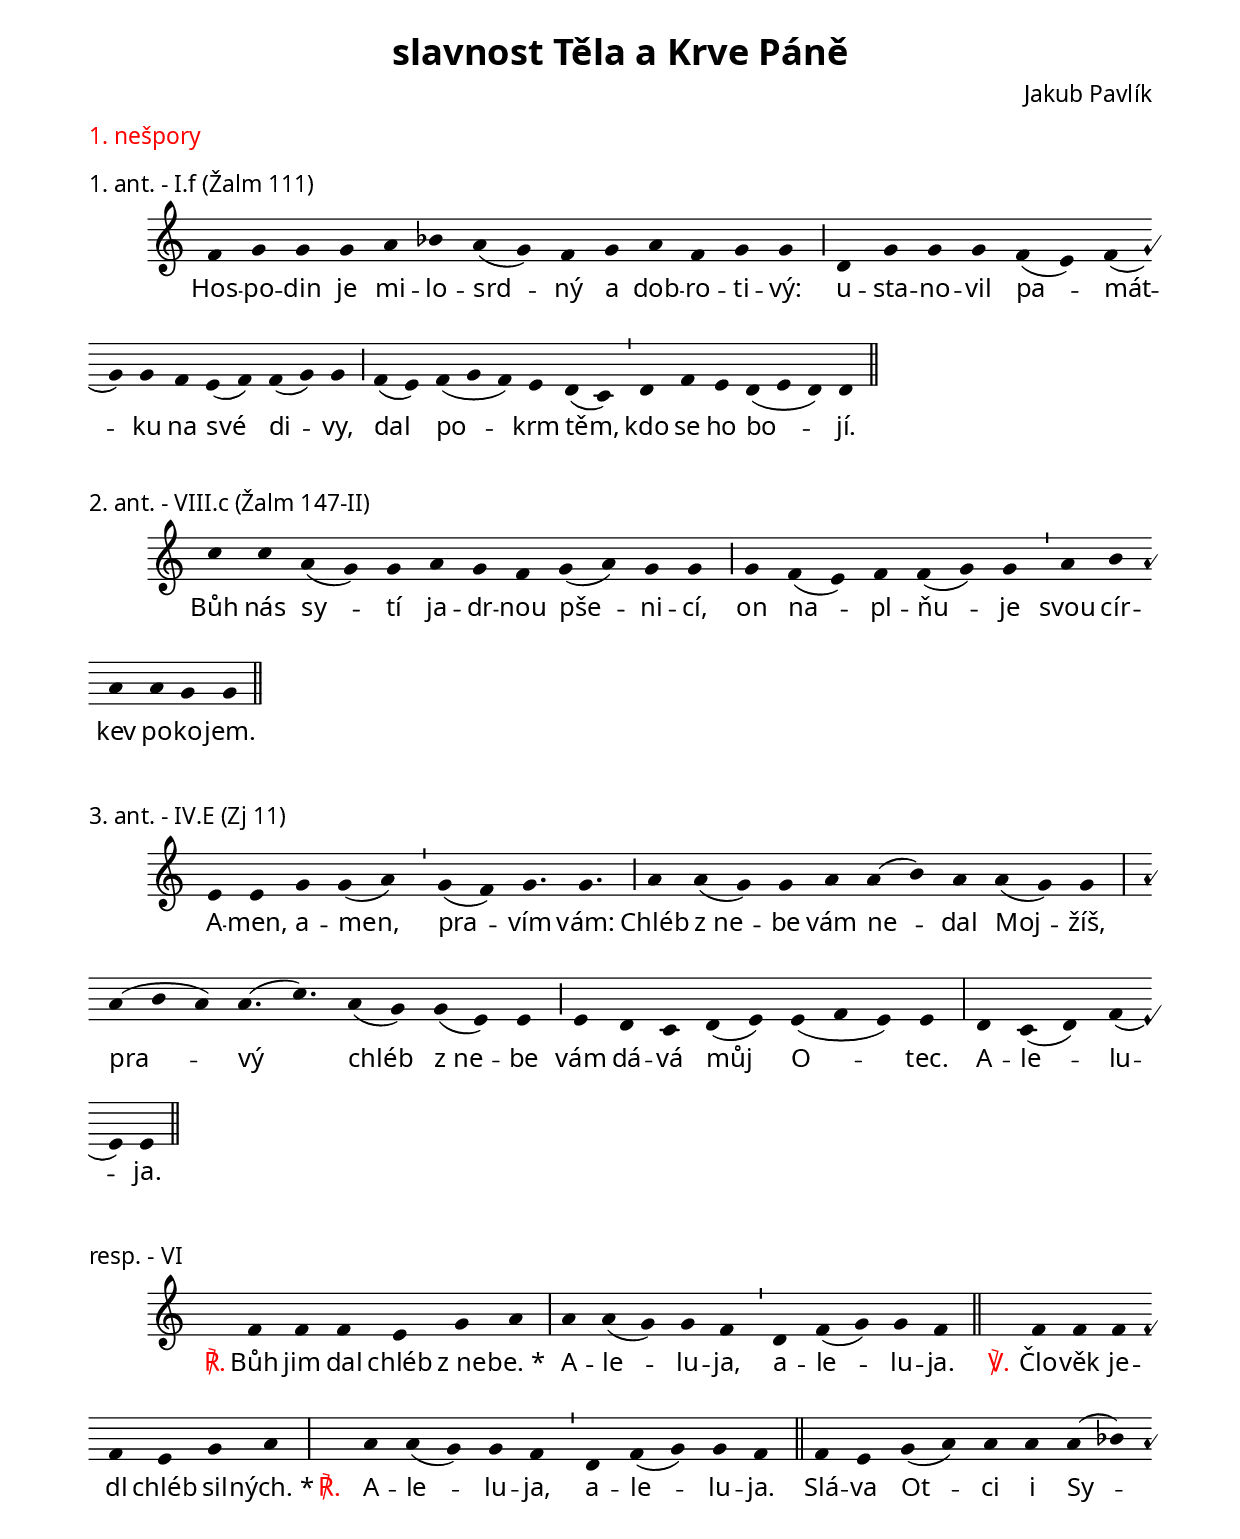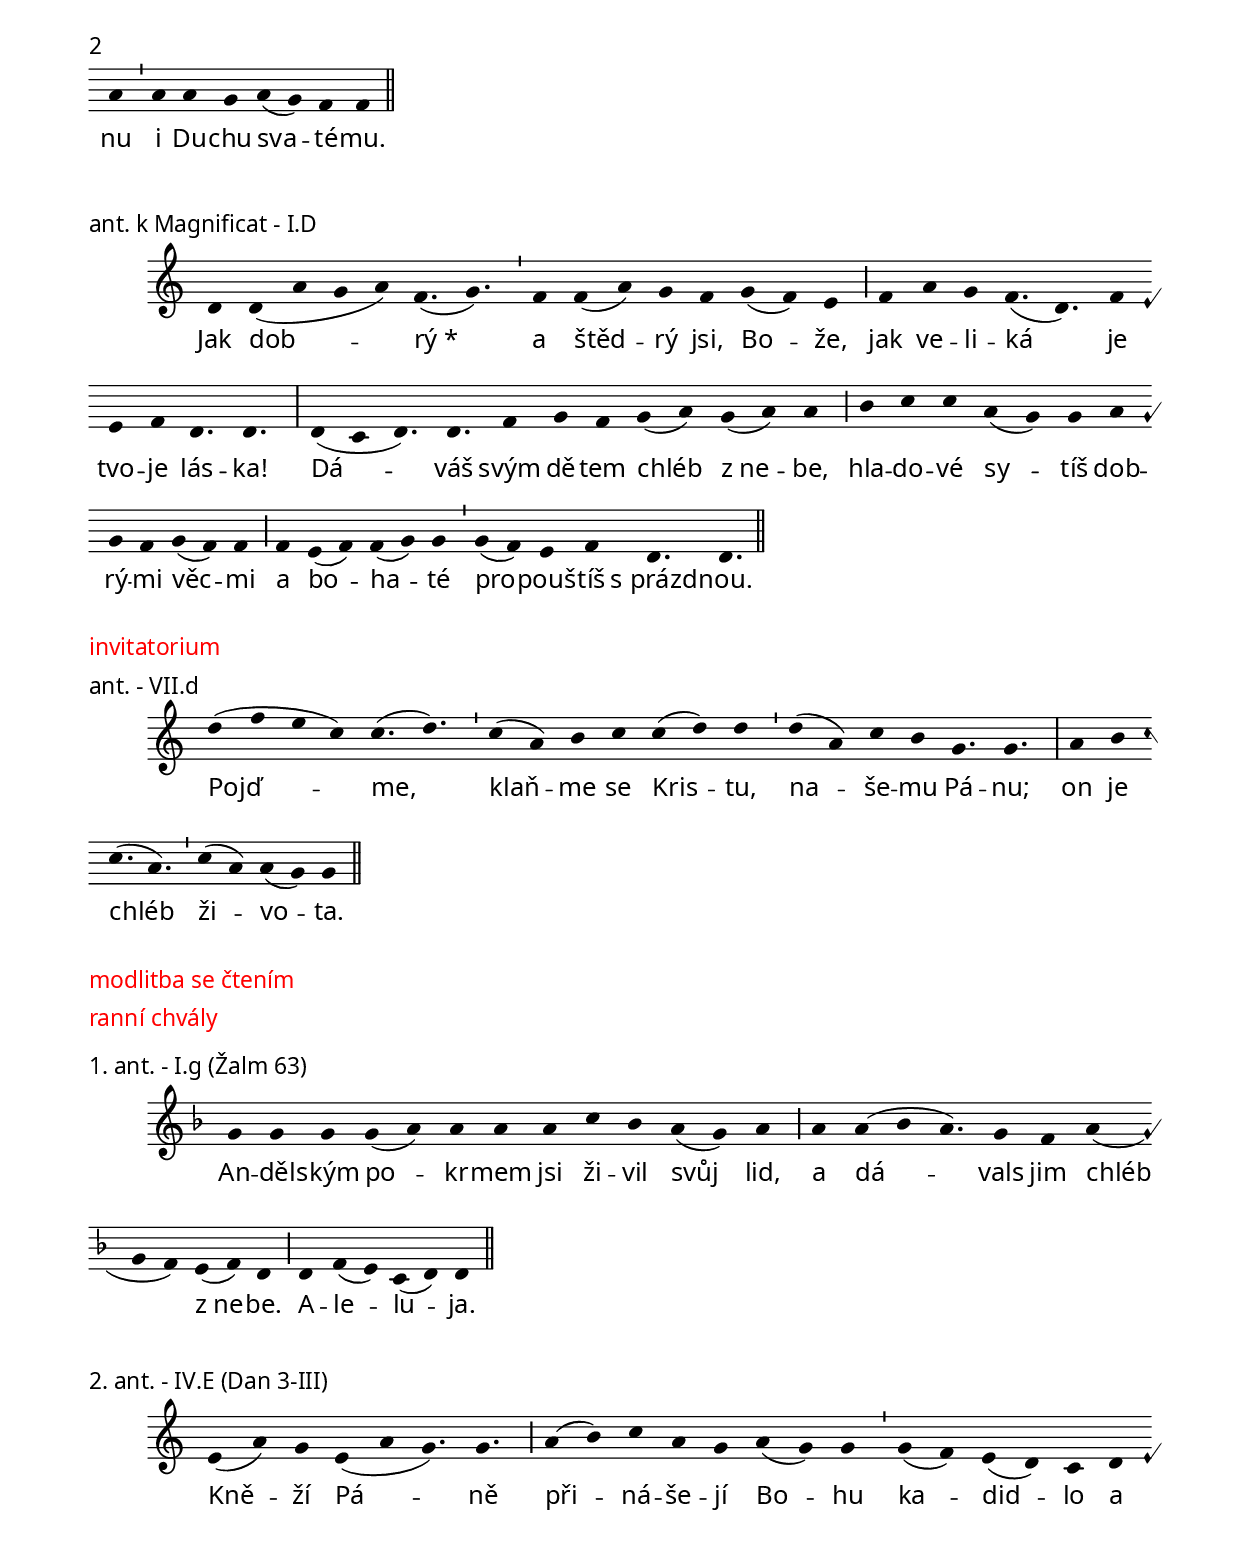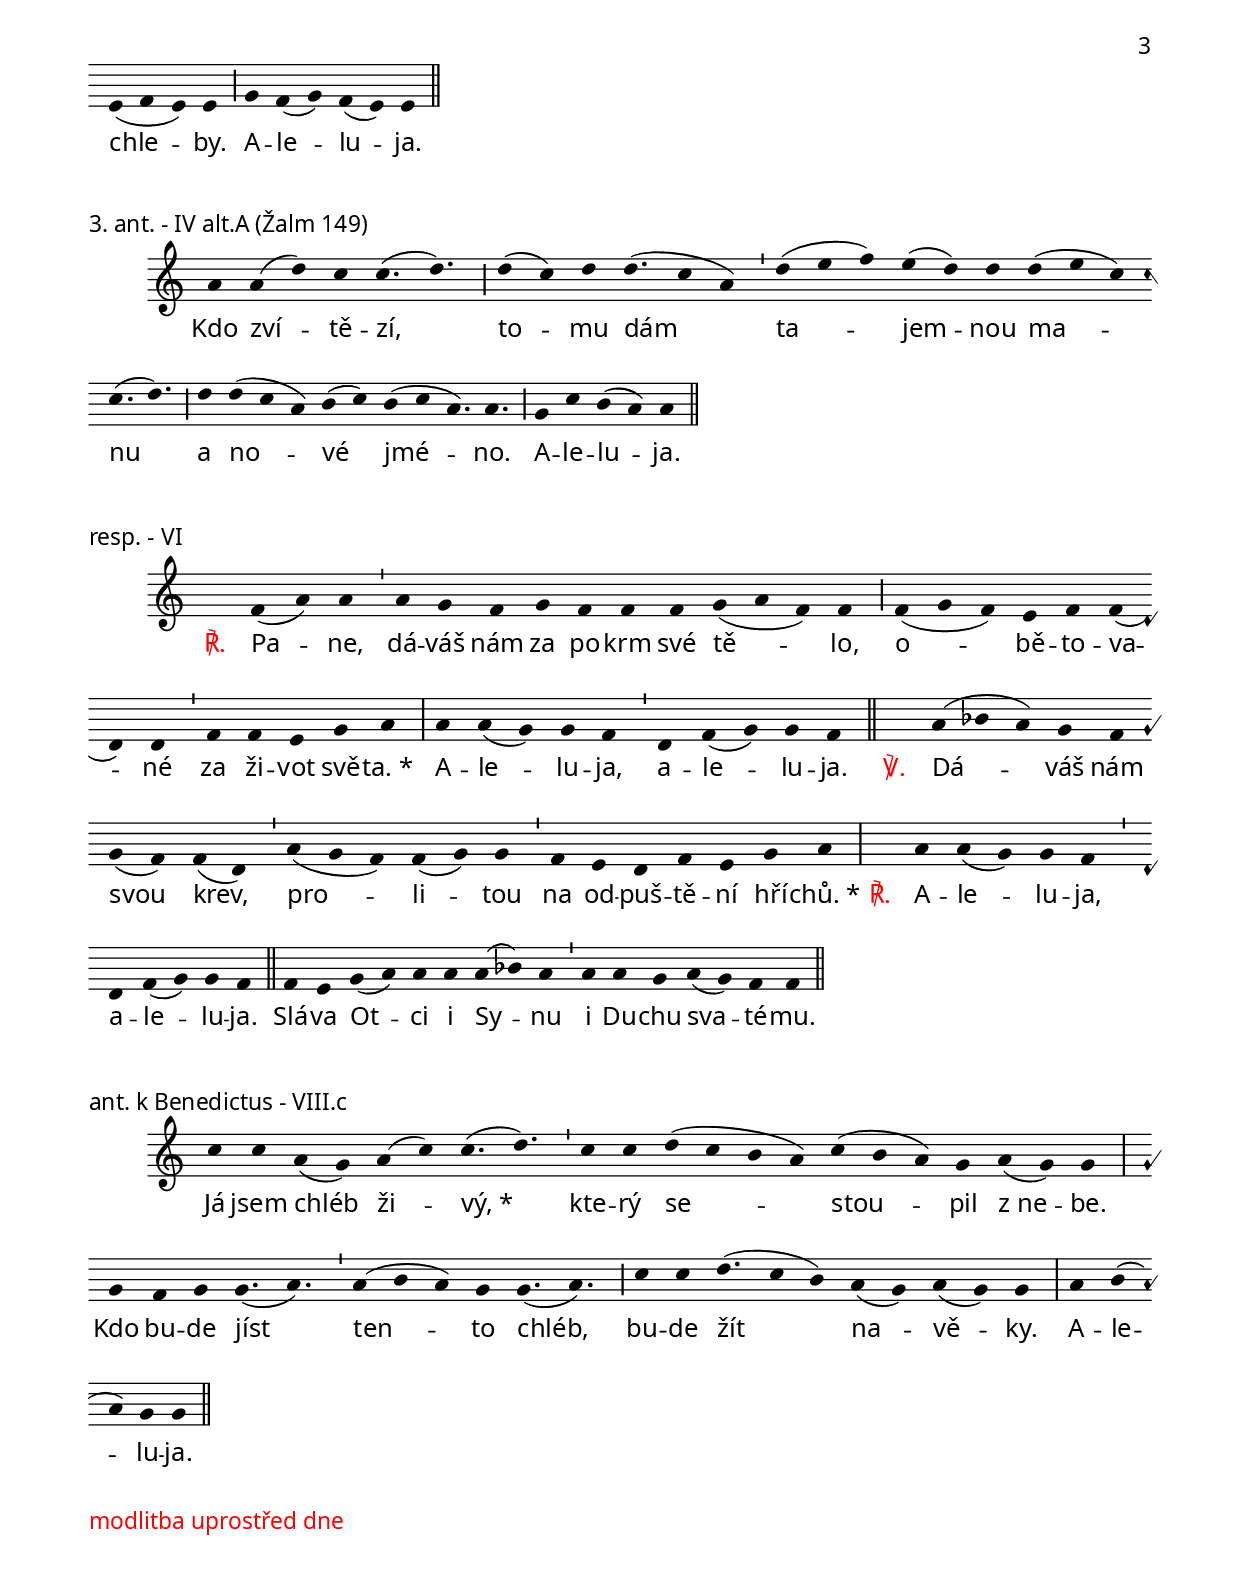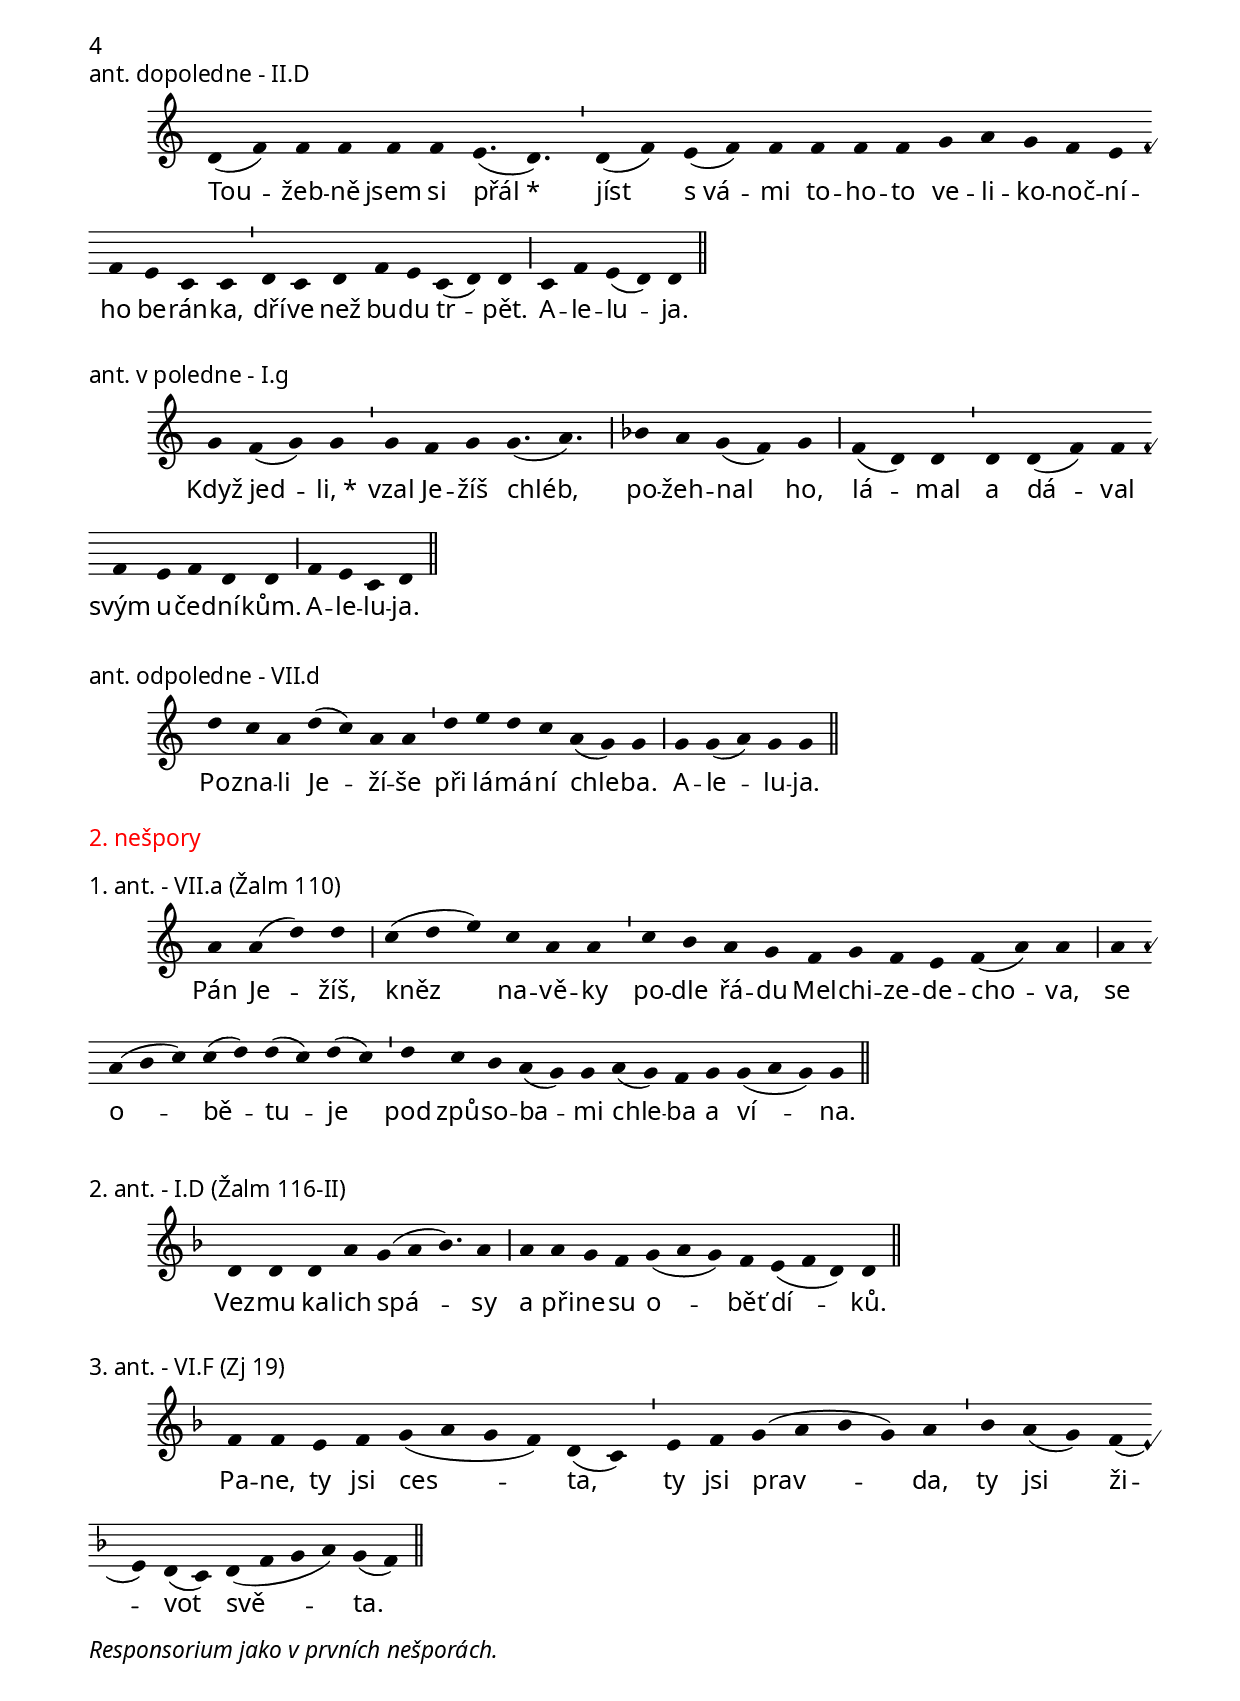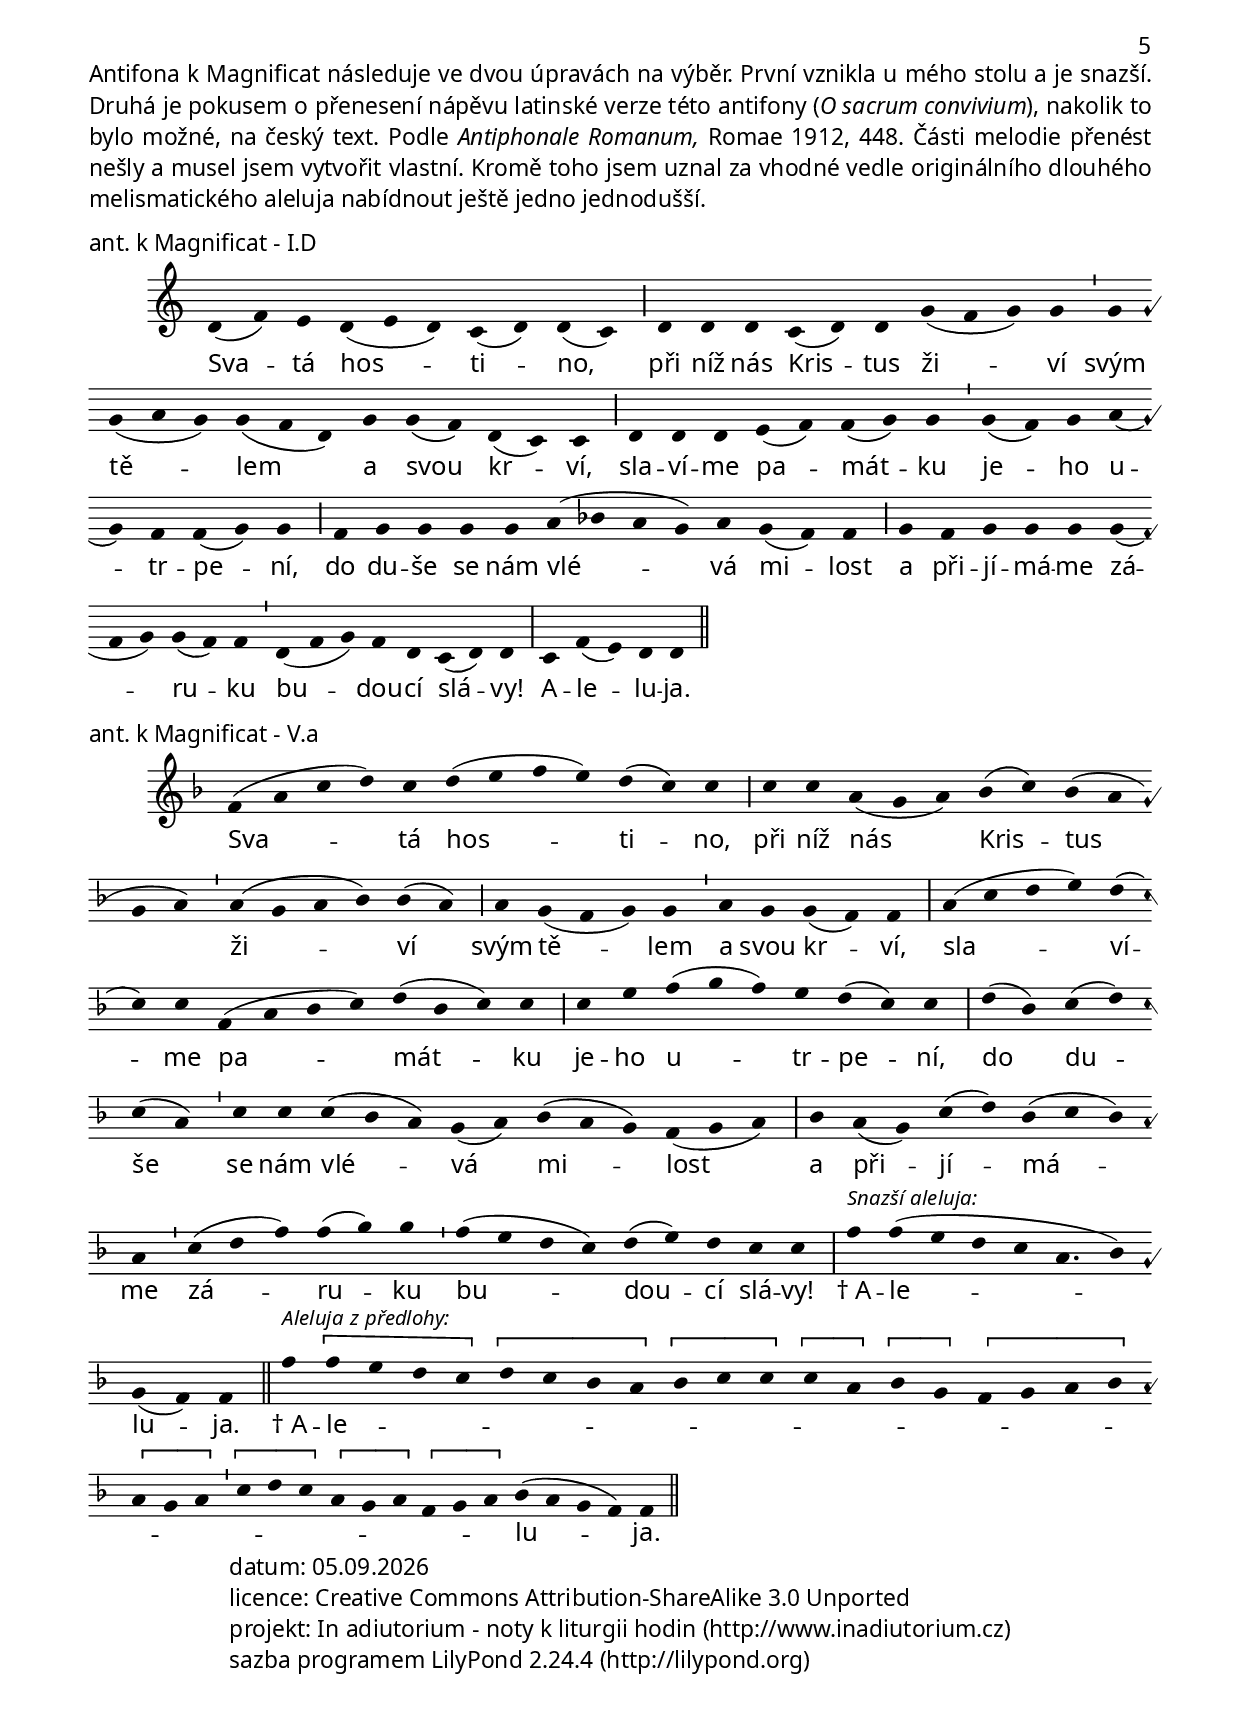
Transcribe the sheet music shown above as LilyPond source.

\version "2.14.2"

\header {
  title = "slavnost Těla a Krve Páně"
  composer = "Jakub Pavlík"
}

\include "spolecne.ly"
\include "dilyresponsorii.ly"

\markup {\nadpisHodinka {"1. nešpory"}}

\score {
  \relative c' {
    \choralniRezim
    f g g g a4 bes a( g) f g a f g g \barMaior
    d g g g f( e) f( g) g f e( f) f( g) g \barMaior
    f( e) f( g f) e d( c) \barMin d f e d( e d) d \barFinalis
  }
  \addlyrics {
    Hos -- po -- din je mi -- lo -- srd -- ný a dob -- ro -- ti -- vý:
    u -- sta -- no -- vil pa -- mát -- ku na své di -- vy,
    dal po -- krm těm, kdo se ho bo -- jí.
  }
  \header {
    quid = "1. ant."
    modus = "I"
    differentia = "f" 
    psalmus = "Žalm 111"
    id = "1ne-a1"
    piece = \markup {\sestavTitulek}
  }
}

\score {
  \relative c'' {
    \choralniRezim
    c4 c a( g) g a g f g( a) g g \barMaior
    g f( e) f f( g) g \barMin a b a a g g \barFinalis
  }
  \addlyrics {
    Bůh nás sy -- tí ja -- dr -- nou pše -- ni -- cí,
    on na -- pl -- ňu -- je svou cír -- kev po -- ko -- jem.
  }
  \header {
    quid = "2. ant."
    modus = "VIII"
    differentia = "c" 
    psalmus = "Žalm 147-II"
    id = "1ne-a2"
    piece = \markup {\sestavTitulek}
  }
}

\score {
  \relative c' {
    \choralniRezim
    e4 e g g( a) \barMin g( f) g4. g \barMaior
    a4 a( g) g a a( b) a a( g) g \barMax
    a( b a) a4.( c) a4( g) g( e) e \barMaior
    e d c d( e) e( f e) e \barMax
    d c( d) f( e) e \barFinalis
  }
  \addlyrics {
    A -- men, a -- men, pra -- vím vám:
    Chléb z_ne -- be vám ne -- dal Moj -- žíš,
    pra -- vý chléb z_ne -- be vám dá -- vá můj O -- tec.
    A -- le -- lu -- ja.
  }
  \header {
    quid = "3. ant."
    modus = "IV"
    differentia = "E" 
    psalmus = "Zj 11"
    id = "1ne-a3"
    piece = \markup {\sestavTitulek}
  }
}

\score {
  \relative c' {
    \choralniRezim
    
    % R
    \neviditelna f
    f4 f f e g a \barMax
    \respVIalelujaResponsum \barFinalis
    % V
    \neviditelna f
    f4 f f f e g a \barMax
    % R
    \neviditelna a
    \respVIalelujaResponsum \barFinalis
    % Slava
    \respVIalelujaDoxologie \barFinalis
  }
  \addlyrics {
    \Response Bůh jim dal chléb z_ne -- be._* 
    A -- le -- lu -- ja, a -- le -- lu -- ja.
    \Verse Člo -- věk je -- dl chléb sil -- ných._*
    \Response A -- le -- lu -- ja, a -- le -- lu -- ja.
    \textRespDoxologie
  }
  \header {
    quid = "resp."
    modus = "VI"
    id = ""
    piece = \markup {\sestavTitulekResp}
  }
}

\score {
  \relative c' {
    \choralniRezim
    d4 d( a' g a) f4.( g) \barMin f4 f( a) g f g( f) e \barMaior
    f a g f4.( d) f4 e f d4. d \barMax
    
    d4( c d4.) d f4 g f g( a) g( a) a \barMaior
    b c c a( g) g a g f g( f) f \barMaior
    f e( f) f( g) g \barMin g( f) e f d4. d \barFinalis
  }
  \addlyrics {
    Jak dob -- rý_* a štěd -- rý jsi, Bo -- že,
    jak ve -- li -- ká je tvo -- je lás -- ka!
    
    Dá -- váš svým dě -- tem chléb z_ne -- be,
    hla -- do -- vé sy -- tíš dob -- rý -- mi věc -- mi
    a bo -- ha -- té pro -- pouš -- tíš s_prázd -- nou.
  }
  \header {
    quid = "ant. k Magnificat"
    modus = "I"
    differentia = "D" 
    psalmus = ""
    id = ""
    piece = \markup {\sestavTitulekBezZalmu}
  }
}

\markup {\nadpisHodinka {"invitatorium"}}

\score {
  \relative c'' {
    \choralniRezim
    d4( f e c) c4.( d) \barMin
    c4( a) b c c( d) d \barMin
    d4( a) c b g4. g \barMax
    a4 b c4.( a) \barMin c4( a) a( g) g \barFinalis
  }
  \addlyrics {
    Pojď -- me, klaň -- me se Kris -- tu, na -- še -- mu Pá -- nu;
    on je chléb ži -- vo -- ta.
  }
  \header {
    quid = "ant."
    modus = "VII"
    differentia = "d" 
    psalmus = ""
    piece = \markup {\sestavTitulekBezZalmu}
  }
}

\markup {\nadpisHodinka {"modlitba se čtením"}}

\score {
  \relative c' {
    \choralniRezim
    
  }
  \addlyrics {
    Řek -- ně -- te po -- zva -- ným: 
    Hos -- ti -- nu jsem při -- chys -- tal, 
    pojď -- te na svat -- bu! 
    A -- le -- lu -- ja.
  }
  \header {
    quid = "1. ant."
    modus = ""
    differentia = "" 
    psalmus = "Žalm 23"
    id = ""
    piece = \markup {\sestavTitulek}
  }
}

\score {
  \relative c' {
    \choralniRezim
    
  }
  \addlyrics {
    Kdo žíz -- ní, 
    ať při -- jde ke mně 
    a pi -- je z_věč -- né -- ho pra -- me -- ne.
  }
  \header {
    quid = "2. ant."
    modus = ""
    differentia = "" 
    psalmus = "Žalm 42"
    id = ""
    piece = \markup {\sestavTitulek}
  }
}

\score {
  \relative c' {
    \choralniRezim
    
  }
  \addlyrics {
    Hos -- po -- din nás ži -- ví ja -- dr -- nou pše -- ni -- cí, 
    me -- dem ze ská -- ly nás sy -- tí.
  }
  \header {
    quid = "3. ant."
    modus = ""
    differentia = "" 
    psalmus = "Žalm 81"
    id = ""
    piece = \markup {\sestavTitulek}
  }
}


\markup {\nadpisHodinka {"ranní chvály"}}

\score {
  \relative c'' {
    \choralniRezim
    \key f \major
    g4 g g g( a) a a a c bes a( g) a \barMaior
    a a( bes a4.) g4 f a( g f) e( f) d \barMaior
    d f( e) c( d) d \barFinalis
  }
  \addlyrics {
    An -- děl -- ským po -- kr -- mem jsi ži -- vil svůj lid,
    a dá -- vals jim chléb z_ne -- be.
    A -- le -- lu -- ja.
  }
  \header {
    quid = "1. ant."
    modus = "I"
    differentia = "g" 
    psalmus = "Žalm 63"
    id = ""
    piece = \markup {\sestavTitulek}
  }
}

\score {
  \relative c' {
    \choralniRezim
    e4( a) g e( a g4.) g \barMaior
    a4( b) c a g a( g) g \barMin 
    g( f) e( d) c d e( f e) e \barMaior
    g f( g) f( e) e \barFinalis
  }
  \addlyrics {
    Kně -- ží Pá -- ně
    při -- ná -- še -- jí Bo -- hu ka -- did -- lo a chle -- by.
    A -- le -- lu -- ja.
  }
  \header {
    quid = "2. ant."
    modus = "IV"
    differentia = "E" 
    psalmus = "Dan 3-III"
    id = ""
    piece = \markup {\sestavTitulek}
  }
}

\score {
  \relative c'' {
    \choralniRezim
    a4 a( d) c c4.( d) \barMaior
    d4( c) d d4.( c4 a) \barMin d( e f) e( d) d d( e c) c4.( d) \barMaior
    d4 d( c a) b( c) b( c a4.) a \barMaior
    g4 c b( a) a \barFinalis 
  }
  \addlyrics {
    Kdo zví -- tě -- zí, 
    to -- mu dám ta -- jem -- nou ma -- nu
    a no -- vé jmé -- no.
    A -- le -- lu -- ja.
  }
  \header {
    quid = "3. ant."
    modus = "IV alt"
    differentia = "A" 
    psalmus = "Žalm 149"
    id = ""
    piece = \markup {\sestavTitulek}
  }
}

\score {
  \relative c' {
    \choralniRezim
    
    % R
    \neviditelna f
    f4( a) a \barMin a g f g f f f g( a f) f \barMaior f( g f) e f f( d) d \barMin f f e g a \barMax
    \respVIalelujaResponsum \barFinalis
    % V
    \neviditelna f
    a( bes a) g f g( f) f( d) \barMin a'( g f) f( g) g \barMin f e d f e g a \barMax
    % R
    \neviditelna a
    \respVIalelujaResponsum \barFinalis
    % Slava
    \respVIalelujaDoxologie \barFinalis
  }
  \addlyrics {
    \Response Pa -- ne, dá -- váš nám za po -- krm své tě -- lo, o -- bě -- to -- va -- né za ži -- vot svě -- ta._*
    A -- le -- lu -- ja, a -- le -- lu -- ja.
    \Verse Dá -- váš nám svou krev, pro -- li -- tou na od -- puš -- tě -- ní hří -- chů._*
    \Response A -- le -- lu -- ja, a -- le -- lu -- ja.
    \textRespDoxologie
  }
  \header {
    quid = "resp."
    modus = "VI"
    id = ""
    piece = \markup {\sestavTitulekResp}
  }
}

\score {
  \relative c'' {
    \choralniRezim
    c4 c a( g) a( c) c4.( d) \barMin c4 c d( c b a) c( b a) g a( g) g \barMax 
    g f g g4.( a) \barMin a4( b a) g g4.( a) \barMaior c4 c d4.( c4 b) a( g) a( g) g \barMax
    a b( a) g g \barFinalis
  }
  \addlyrics {
    Já jsem chléb ži -- vý,_* kte -- rý se -- stou -- pil z_ne -- be.
    Kdo bu -- de jíst ten -- to chléb, bu -- de žít na -- vě -- ky.
    A -- le -- lu -- ja.
  }
  \header {
    quid = "ant. k Benedictus"
    modus = "VIII"
    differentia = "c" 
    psalmus = ""
    id = ""
    piece = \markup {\sestavTitulekBezZalmu}
  }
}

\markup {\nadpisHodinka {"modlitba uprostřed dne"}}

\score {
  \relative c' {
    \choralniRezim
    d4( f) f f f f e4.( d) \barMin
    d4( f) e( f) f f f f g a g f e f e c c \barMin
    d c d f e c( d) d \barMaior
    c f e( d) d \barFinalis
  }
  \addlyrics {
    Tou -- žeb -- ně jsem si přál_*
    jíst s_vá -- mi to -- ho -- to ve -- li -- ko -- noč -- ní -- ho be -- rán -- ka,
    dří -- ve než bu -- du tr -- pět.
    A -- le -- lu -- ja.
  }
  \header {
    quid = "ant. dopoledne"
    modus = "II"
    differentia = "D" 
    psalmus = ""
    id = ""
    fons = "Svatý týden, čtvrtek, ad Benedictus; přidáno aleluja"
    piece = \markup {\sestavTitulekBezZalmu}
  }
}

\score {
  \relative c'' {
    \choralniRezim
    g4 f( g) g \barMin g f g g4.( a) \barMaior
    bes4 a g( f) g \barMaior
    f( d) d \barMin d d( f) f f e f d d \barMaior
    f e c d \barFinalis
  }
  \addlyrics {
    Když jed -- li,_* vzal Je -- žíš chléb,
    po -- žeh -- nal ho,
    lá -- mal a dá -- val svým u -- čed -- ní -- kům.
    A -- le -- lu -- ja.
  }
  \header {
    quid = "ant. v poledne"
    modus = "I"
    differentia = "g" 
    psalmus = ""
    id = ""
    fons = "Velikonoční triduum, Zelený čtvrtek, ad Magnificat; přidáno aleluja"
    piece = \markup {\sestavTitulekBezZalmu}
  }
}

\score {
  \relative c'' {
    \choralniRezim
    d4 c a d( c) a a \barMin d e d c a( g) g \barMaior
    g g( a) g g \barFinalis
  }
  \addlyrics {
    Po -- zna -- li Je -- ží -- še při lá -- má -- ní chle -- ba.
    A -- le -- lu -- ja.
  }
  \header {
    quid = "ant. odpoledne"
    modus = "VII"
    differentia = "d" 
    psalmus = ""
    id = ""
    piece = \markup {\sestavTitulekBezZalmu}
  }
}

\markup {\nadpisHodinka {"2. nešpory"}}

\score {
  \relative c'' {
    \choralniRezim
    a4 a( d) d \barMaior
    c( d e) c a a \barMin c b a g f g f e f( a) a \barMaior
    a a( b c) c( d) d( c) d( c) \barMin 
    d c b a( g) g a( g) f g g( a g) g \barFinalis
  }
  \addlyrics {
    Pán Je -- žíš,
    kněz na -- vě -- ky po -- dle řá -- du Mel -- chi -- ze -- de -- cho -- va,
    se o -- bě -- tu -- je 
    pod způ -- so -- ba -- mi chle -- ba a ví -- na.
  }
  \header {
    quid = "1. ant."
    modus = "VII"
    differentia = "a" 
    psalmus = "Žalm 110"
    id = ""
    piece = \markup {\sestavTitulek}
  }
}

\score {
  \relative c' {
    \key f \major
    \choralniRezim
    d4 d d a' g( a bes4.) a4 \barMaior
    a a g f g( a g) f e( f d) d \barFinalis
  }
  \addlyrics {
    Vez -- mu ka -- lich spá -- sy
    a při -- ne -- su o -- běť dí -- ků.
  }
  \header {
    quid = "2. ant."
    modus = "I"
    differentia = "D" 
    psalmus = "Žalm 116-II"
    id = ""
    piece = \markup {\sestavTitulek}
  }
}

\score {
  \relative c' {
    \key f \major
    \choralniRezim
    f4 f e f g( a g f) d( c) \barMin
    e f g( a bes g) a \barMin
    bes a( g) f( e) d( c) d( f g a) g( f) \barFinalis
  }
  \addlyrics {
    Pa -- ne, ty jsi ces -- ta, 
    ty jsi prav -- da,
    ty jsi ži -- vot svě -- ta.
  }
  \header {
    quid = "3. ant."
    modus = "VI"
    differentia = "F" 
    psalmus = "Zj 19"
    id = ""
    piece = \markup {\sestavTitulek}
  }
}

\markup\italic{Responsorium jako v prvních nešporách.}

\pageBreak

\markup\justify{Antifona k Magnificat následuje ve dvou úpravách
na výběr. První vznikla u mého stolu a je snazší.
Druhá je pokusem o přenesení nápěvu latinské verze této antifony
\concat{( \italic{"O sacrum convivium"} ),} nakolik to bylo možné,
na český text. Podle \italic{Antiphonale Romanum,} Romae 1912, 448.

Části melodie přenést nešly a musel jsem vytvořit
vlastní. Kromě toho jsem uznal za vhodné vedle originálního
dlouhého melismatického aleluja nabídnout ještě jedno jednodušší.}

\score {
  \relative c' {
    \choralniRezim
    d( f) e d( e d) c( d) d( c) \barMaior
    d d d c( d) d g( f g) g \barMin g g( a g) g( f d) g g( f) d( c) c \barMaior
    d d d e( f) f( g) g \barMin g( f) g a( g) f f( g) g \barMaior
    f g g g g a( bes a g) a g( f) f \barMaior
    g f g g g g( f g) g( f) f \barMin d( f g) f d c( d) d \barMax
    c f( e) d d \barFinalis
  }
  \addlyrics {
    % Jedno dlouhe rozvite osloveni - bez jakehokoli nasledneho
    % sdeleni.
    Sva -- tá hos -- ti -- no,
    při níž nás Kris -- tus ži -- ví svým tě -- lem a svou kr -- ví,
    sla -- ví -- me pa -- mát -- ku je -- ho u -- tr -- pe -- ní,
    do du -- še se nám vlé -- vá mi -- lost
    a při -- jí -- má -- me zá -- ru -- ku bu -- dou -- cí slá -- vy!
    A -- le -- lu -- ja.
  }
  \header {
    quid = "ant. k Magnificat"
    modus = "I"
    differentia = "D" 
    psalmus = ""
    id = ""
    piece = \markup {\sestavTitulekBezZalmu}
  }
}

\score {
  \relative c' {
    \choralniRezim
    \key f \major
    f4( a c d) c d( e f e) d( c) c \barMaior
    c c a( g a) bes( c) bes( a g a) \barMin a( g a bes) bes( a) \barMaior a g( f g) g \barMin a g g( f) f \barMax
    
    a( c d e) d( c) c f,( a bes c) d( bes c) c \barMaior
    c e f( g f) e d( c) c \barMax
    
    d( bes) c( d) c( a) \barMin c c c( bes a) g( a) 
    bes( a g) f( g a) \barMax
    
    bes a( g) c( d) bes( c bes) a \barMin
    c( d f) f( g) g \barMin f( e d c) d( e) d c c \barMax
    
    f^\markup\small\italic{Snazší aleluja:} f( e d c a4. bes4) g( f) f \barFinalis
    
    f'^\markup\small\italic{Aleluja z předlohy:}
    \once \override Slur #'stencil = ##f
    \[ f( e d c \] \[ d c bes a \] \[ bes c c \] \[ c a \] \[ bes g \]  \[ f g a bes \] \[ a g a \] \barMin
    \[ c d c \] \[ a g a \] \[ f g a) \]
    bes( a g f) f \barFinalis
  }
  \addlyrics {
    % Jedno dlouhe rozvite osloveni - bez jakehokoli nasledneho
    % sdeleni.
    Sva -- tá hos -- ti -- no,
    při níž nás Kris -- tus ži -- ví svým tě -- lem a svou kr -- ví,
    
    sla -- ví -- me pa -- mát -- ku je -- ho u -- tr -- pe -- ní,
    
    do du -- še se nám vlé -- vá mi -- lost
    
    a při -- jí -- má -- me zá -- ru -- ku bu -- dou -- cí slá -- vy!
    \markup{\Dagger A} -- le -- lu -- ja.
    
    \markup{\Dagger A} -- le -- lu -- ja.
  }
  \header {
    quid = "ant. k Magnificat"
    modus = "V"
    differentia = "a" 
    psalmus = ""
    id = ""
    piece = \markup {\sestavTitulekBezZalmu}
  }
}